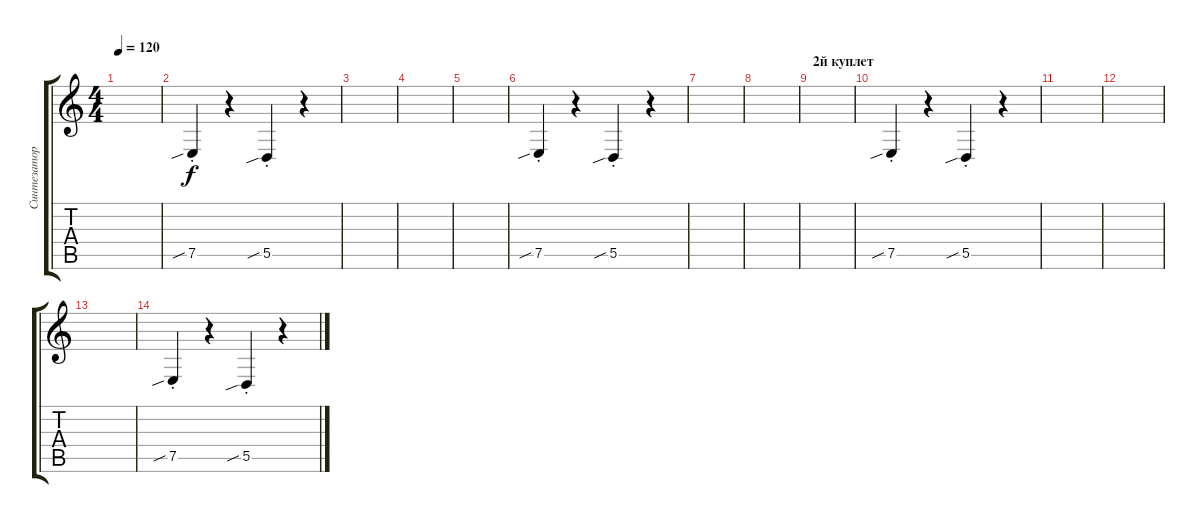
\track ("Синтезатор 2" "Синтезатор") {instrument seashore}
\staff {score tabs}
\tuning (E4 B3 G3 D3 A2 E2) {hide}
\ts (4 4)
\tempo 120
\clef g2
\ks c
|
7.5{sib st}.4{balance 0} r.4 5.5{sib st}.4{balance 16} r.4 |
|
|
|
7.5{sib st}.4{balance 0} r.4 5.5{sib st}.4{balance 16} r.4 |
|
|
\section ("" "2й куплет")
|
7.5{sib st}.4{balance 0} r.4 5.5{sib st}.4{balance 16} r.4 |
|
|
|
7.5{sib st}.4{balance 0} r.4 5.5{sib st}.4{balance 16} r.4
